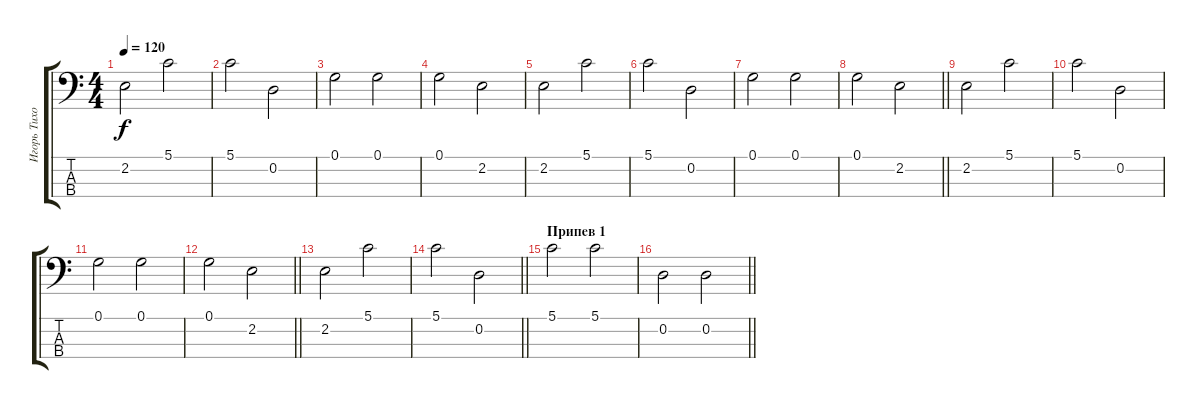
\track ("Игорь Тихомиров" "Игорь Тихо") {instrument electricbassfinger}
\staff {score tabs}
\tuning (G2 D2 A1 E1) {hide}
\ts (4 4)
\tempo 120
\clef f4
\ks c
2.2.2{dy f} 5.1.2 |
5.1.2 0.2.2 |
0.1.2 0.1.2 |
0.1.2 2.2.2 |
2.2.2 5.1.2 |
5.1.2 0.2.2 |
0.1.2 0.1.2 |
\barLineRight lightlight
0.1.2 2.2.2 |
2.2.2 5.1.2 |
5.1.2 0.2.2 |
0.1.2 0.1.2 |
\barLineRight lightlight
0.1.2 2.2.2 |
2.2.2 5.1.2 |
\barLineRight lightlight
5.1.2 0.2.2 |
\section ("" "Припев 1")
5.1.2 5.1.2 |
\barLineRight lightlight
0.2.2 0.2.2
